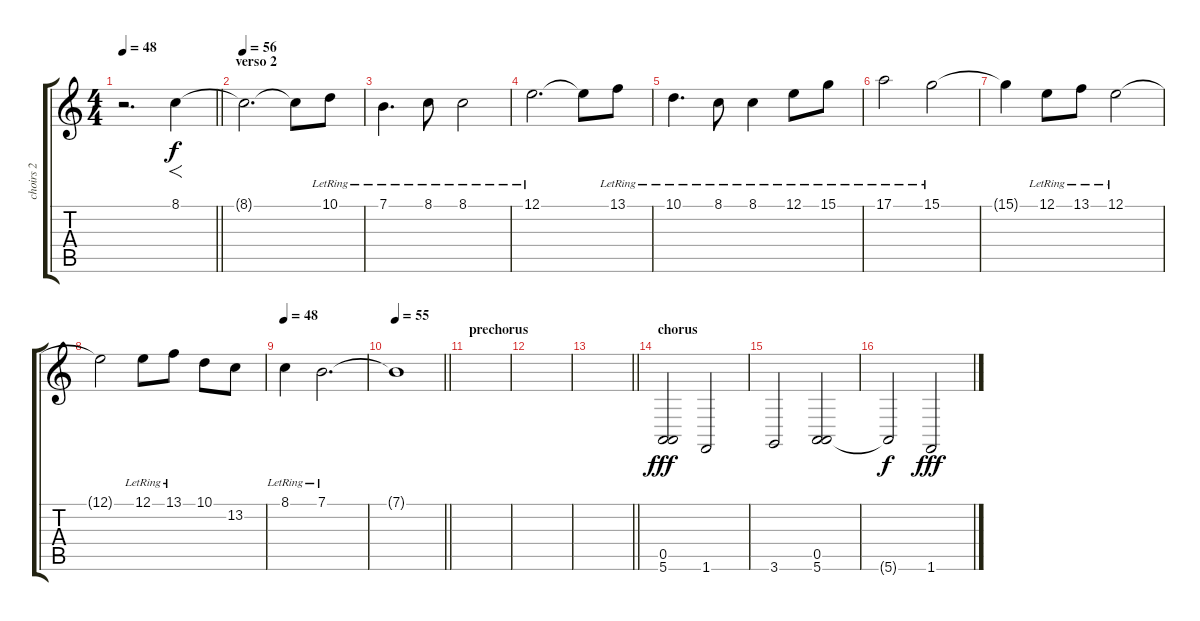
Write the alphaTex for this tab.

\track ("choirs 2" "choirs 2") {instrument choiraahs}
\staff {score tabs}
\tuning (E4 B3 G3 D3 A2 E2) {hide}
\ts (4 4)
\tempo 48
\clef g2
\barLineRight lightlight
\ks c
r.2{d dy f} 8.1.4{f volume 8 balance 11 instrument stringensemble1} |
\section ("" "verso 2")
\tempo 56
8.1{t}.2{d} 8.1{t}.8 10.1{lr}.8 |
7.1{lr}.4{d} 8.1{lr}.8 8.1{lr}.2 |
12.1{lr}.2{d} 12.1{t}.8 13.1{lr}.8 |
10.1{lr}.4{d} 8.1{lr}.8 8.1{lr}.4 12.1{lr}.8 15.1{lr}.8 |
17.1{lr}.2 15.1{lr}.2 |
15.1{t}.4 12.1{lr}.8 13.1{lr}.8 12.1{lr}.2 |
12.1{t}.2 12.1{lr}.8 13.1{lr}.8 10.1.8 13.2.8 |
\tempo 48
8.1{lr}.4 7.1{lr}.2{d volume 4} |
\tempo 55
\barLineRight lightlight
7.1{t}.1 |
\section ("" "prechorus")
|
|
\barLineRight lightlight
|
\section ("" "chorus")
(0.5 5.6).2{dy fff volume 10} 1.6.2 |
3.6.2 (0.5 5.6).2 |
5.6{t}.2{dy f} 1.6.2{dy fff}
